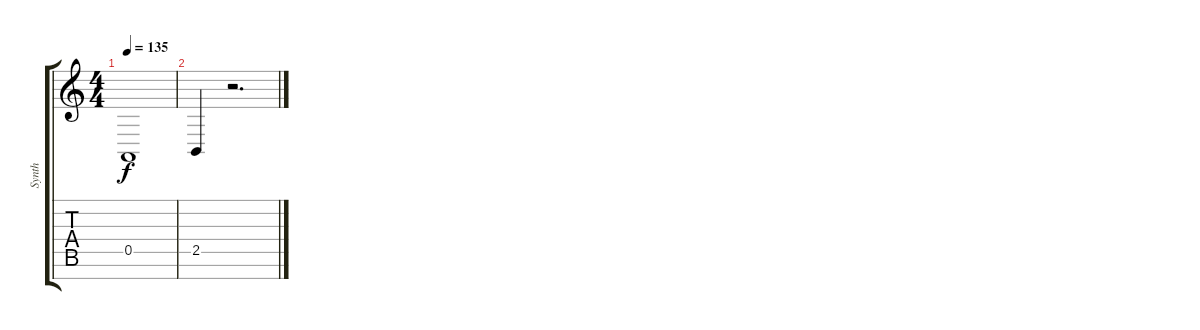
\track ("Synth" "Synth") {instrument choiraahs}
\staff {score tabs}
\tuning (E4 B3 G3 D3 A2 E2 B1) {hide}
\ts (4 4)
\tempo 135
\clef g2
\ks c
0.5.1{dy f} |
2.5.4 r.2{d}
